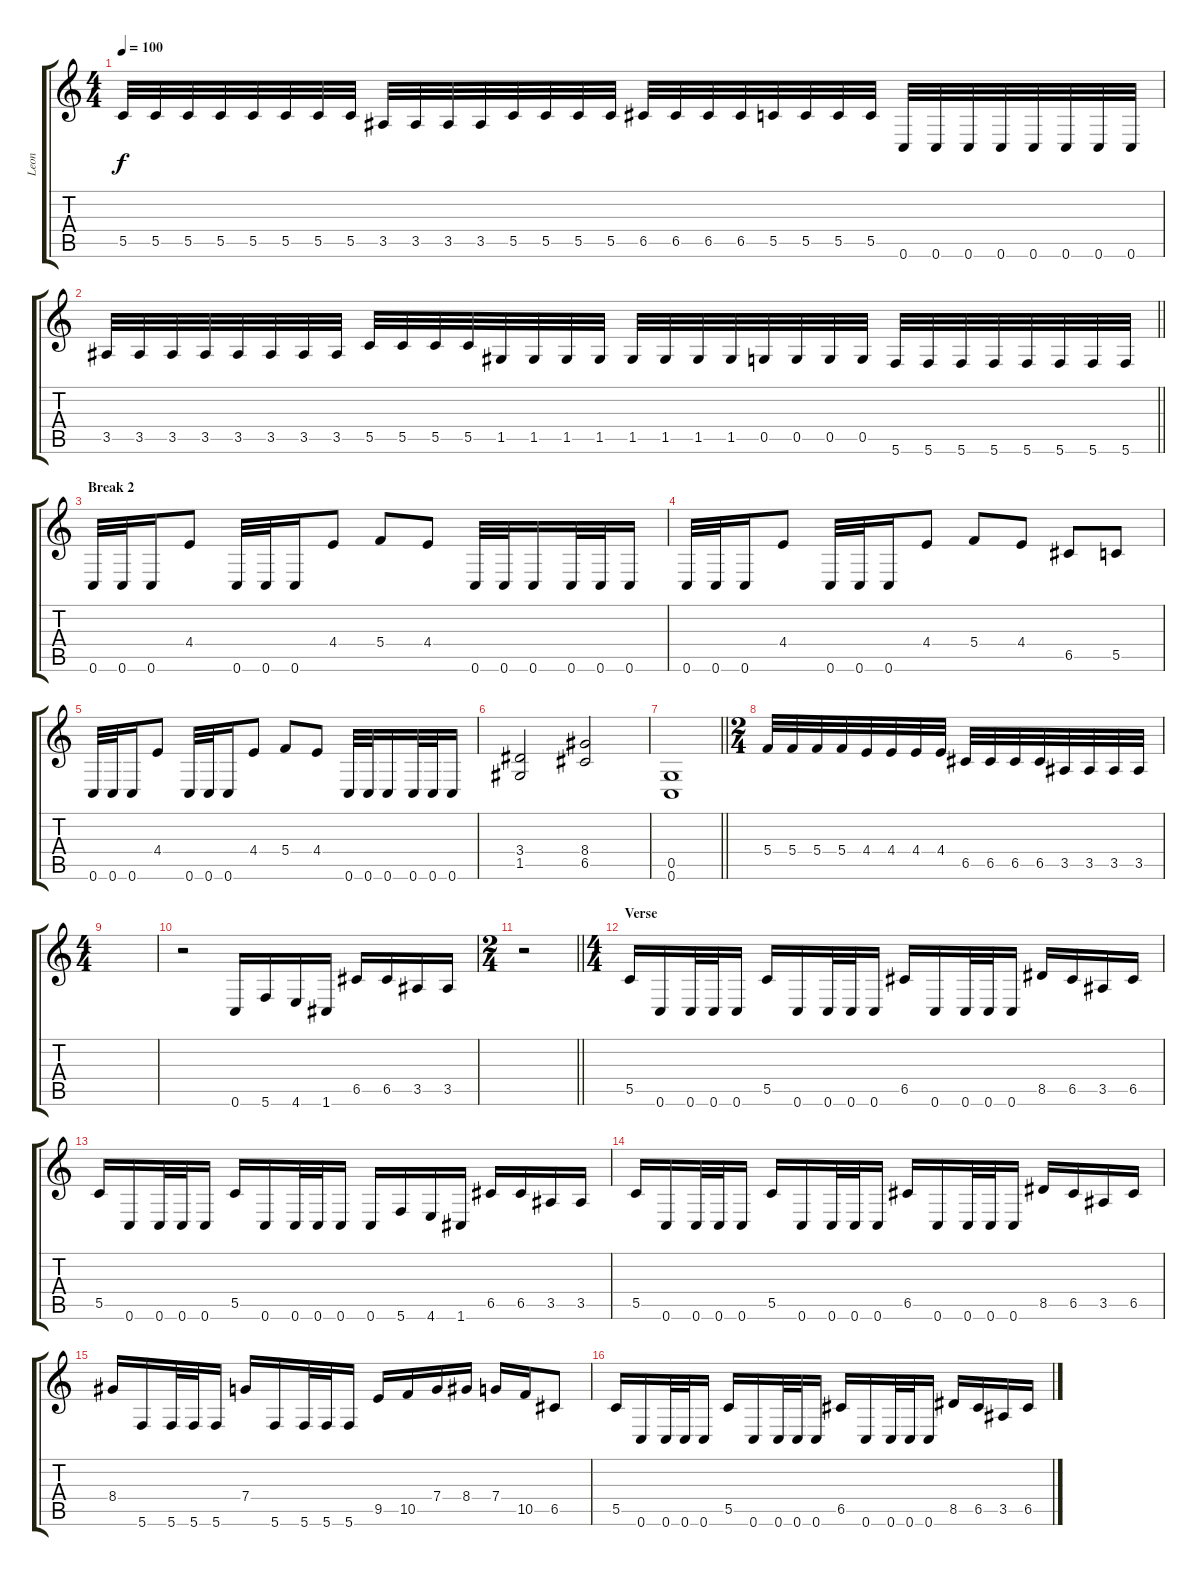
\track ("Leon" "Leon") {instrument distortionguitar}
\staff {score tabs}
\tuning (D4 A3 F3 C3 G2 C2) {hide}
\ts (4 4)
\tempo 100
\clef g2
\ks c
5.5.32{dy f} 5.5.32 5.5.32 5.5.32 5.5.32 5.5.32 5.5.32 5.5.32 3.5.32 3.5.32 3.5.32 3.5.32 5.5.32 5.5.32 5.5.32 5.5.32 6.5.32 6.5.32 6.5.32 6.5.32 5.5.32 5.5.32 5.5.32 5.5.32 0.6.32 0.6.32 0.6.32 0.6.32 0.6.32 0.6.32 0.6.32 0.6.32 |
\barLineRight lightlight
3.5.32 3.5.32 3.5.32 3.5.32 3.5.32 3.5.32 3.5.32 3.5.32 5.5.32 5.5.32 5.5.32 5.5.32 1.5.32 1.5.32 1.5.32 1.5.32 1.5.32 1.5.32 1.5.32 1.5.32 0.5.32 0.5.32 0.5.32 0.5.32 5.6.32 5.6.32 5.6.32 5.6.32 5.6.32 5.6.32 5.6.32 5.6.32 |
\section ("" "Break 2")
0.6.32 0.6.32 0.6.16 4.4.8 0.6.32 0.6.32 0.6.16 4.4.8 5.4.8 4.4.8 0.6.32 0.6.32 0.6.16 0.6.32 0.6.32 0.6.16 |
0.6.32 0.6.32 0.6.16 4.4.8 0.6.32 0.6.32 0.6.16 4.4.8 5.4.8 4.4.8 6.5.8 5.5.8 |
0.6.32 0.6.32 0.6.16 4.4.8 0.6.32 0.6.32 0.6.16 4.4.8 5.4.8 4.4.8 0.6.32 0.6.32 0.6.16 0.6.32 0.6.32 0.6.16 |
(3.4 1.5).2 (8.4 6.5).2 |
\barLineRight lightlight
(0.5 0.6).1 |
\ts (2 4)
\section ("" "")
5.4.32 5.4.32 5.4.32 5.4.32 4.4.32 4.4.32 4.4.32 4.4.32 6.5.32 6.5.32 6.5.32 6.5.32 3.5.32 3.5.32 3.5.32 3.5.32 |
\ts (4 4)
|
r.2 0.6.16 5.6.16 4.6.16 1.6.16 6.5.16 6.5.16 3.5.16 3.5.16 |
\ts (2 4)
\barLineRight lightlight
r.2 |
\ts (4 4)
\section ("" "Verse")
5.5.16 0.6.16 0.6.32 0.6.32 0.6.16 5.5.16 0.6.16 0.6.32 0.6.32 0.6.16 6.5.16 0.6.16 0.6.32 0.6.32 0.6.16 8.5.16 6.5.16 3.5.16 6.5.16 |
5.5.16 0.6.16 0.6.32 0.6.32 0.6.16 5.5.16 0.6.16 0.6.32 0.6.32 0.6.16 0.6.16 5.6.16 4.6.16 1.6.16 6.5.16 6.5.16 3.5.16 3.5.16 |
5.5.16 0.6.16 0.6.32 0.6.32 0.6.16 5.5.16 0.6.16 0.6.32 0.6.32 0.6.16 6.5.16 0.6.16 0.6.32 0.6.32 0.6.16 8.5.16 6.5.16 3.5.16 6.5.16 |
8.4.16 5.6.16 5.6.32 5.6.32 5.6.16 7.4.16 5.6.16 5.6.32 5.6.32 5.6.16 9.5.16 10.5.16 7.4.16 8.4.16 7.4.16 10.5.16 6.5.8 |
5.5.16 0.6.16 0.6.32 0.6.32 0.6.16 5.5.16 0.6.16 0.6.32 0.6.32 0.6.16 6.5.16 0.6.16 0.6.32 0.6.32 0.6.16 8.5.16 6.5.16 3.5.16 6.5.16
